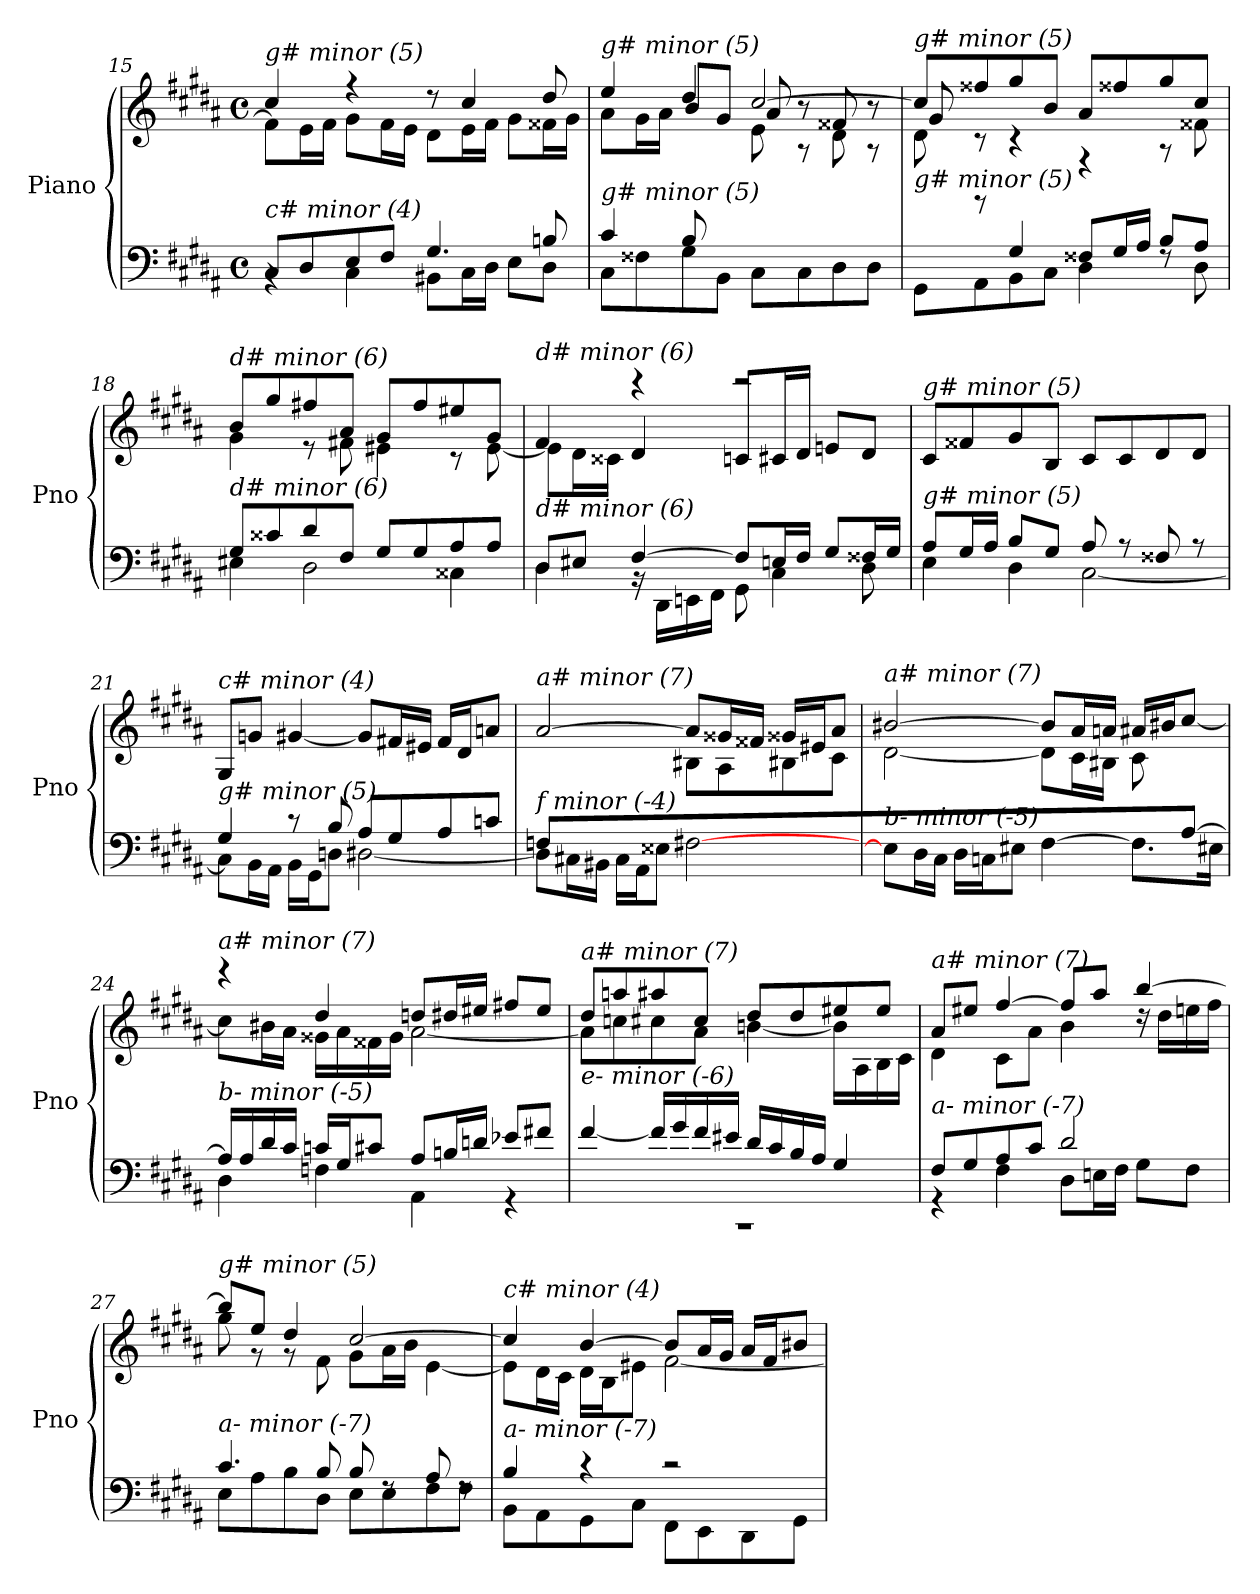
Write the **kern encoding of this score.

**kern	**kern
*part1	*part1
*staff2	*staff1
*I"Piano	*
*I'Pno	*
*clefF4	*clefG2
*k[f#c#g#d#a#]	*k[f#c#g#d#a#]
*M4/4	*M4/4
*met(c)	*met(c)
=15	=15
*^	*^
!	!	!LO:TX:i:t=g# minor (5)	!
!LO:TX:i:t=c# minor (4)	!	!	!
8C#/L	4rBB	4cc#/	8f#\L]
8D#/	.	.	16e\L
.	.	.	16f#\JJ
8E/	4C#\	4r	8g#\L
8F#/J	.	.	16f#\L
.	.	.	16e\JJ
4.G#/	8BB#X\L	8r	8d#\L
.	16C#\L	4cc#/	16e\L
.	16D#\JJ	.	16f#\JJ
.	8E\L	.	8g#\L
8Bn/	8D#\J	8dd#/	16f##X\L
.	.	.	16g#\JJ
!!LO:PB:g=z
=16	=16	=16	=16
*	*	*	*^
!	!	!LO:TX:i:t=g# minor (5)	!	!
!LO:TX:i:t=g# minor (5)	!	!	!	!
4c#/	8C#\L	4ee/	8a#\L	4.ryy
.	8F##X\	.	16g#\L	.
.	.	.	16a#\JJ	.
8B/L	8G#\	4dd#/	8b/L	.
2ryy	8BB\J	.	8g#/J	8d#\J
.	8C#\L	[2cc#/	8a#/	8e\
.	8C#\	.	8r	8rA
.	8D#\	.	8f##X/	8d#\
8ryy	8D#\J	.	8r	8rA
!!LO:LB:g=z	!!	!!
=17	=17	=17	=17	=17
!	!	!LO:TX:i:t=g# minor (5)	!	!
!LO:TX:i:t=g# minor (5)	!	!	!	!
8ryy	8GG#\L	8cc#/L]	8g#/	8d#\
8rb	8AA#\	8ff##X/	8rc	2..ryy
4G#/	8BB\	8gg#/	4rc	.
.	8C#\J	8b/J	.	.
8F##X/L	4D#\	8a#/L	4rF	.
16G#/L	.	8ff##X/	.	.
16A#/JJ	.	.	.	.
8B/L	8rF	8gg#/	8rA	.
8A#/J	8D#\	8cc#/J	8f##X\	.
*	*	*	*v	*v
=18	=18	=18	=18
!	!	!LO:TX:i:t=d# minor (6)	!
!LO:TX:i:t=d# minor (6)	!	!	!
8G#/L	4E#X\	8b/L	4g#\
8c##X/	.	8gg#/	.
8d#/	2D#\	8ff#X/	8r
8F#/J	.	8a#/J	8f#X\
8G#/L	.	8g#/L	4e#X\
8G#/	.	8ff#/	.
8A#/	4C##X\	8ee#X/	8r
8A#/J	.	8g#/J	[8e#\
=19	=19	=19	=19
!	!	!LO:TX:i:t=d# minor (6)	!
!LO:TX:i:t=d# minor (6)	!	!	!
8D#/L	4D#\	4f#/	8e#\L]
8E#X/J	.	.	16d#\L
.	.	.	16c##Xi\JJ
[4F#/	16rBB	4d#/	4rccc
.	16DD#\LL	.	.
.	16EEn\	.	.
.	16FF#\JJ	.	.
8F#/L]	8GG#\	8cnj/L	2rccc
16En/L	4C#\	16c#X/L	.
16F#/JJ	.	16d#/JJ	.
8G#/L	.	8en/L	.
16F##X/L	8D#\	8d#/J	.
16G#/JJ	.	.	.
*	*	*v	*v
!!LO:LB:g=z
=20	=20	=20
!	!	!LO:TX:i:t=g# minor (5)
!LO:TX:i:t=g# minor (5)	!	!
8A#/L	4E\	8c#/L
16G#/L	.	8f##X/
16A#/JJ	.	.
8B/L	4D#\	8g#/
8G#/J	.	8B/J
8A#/	[2C#\	8c#/L
8r	.	8c#/
8F##X/	.	8d#/
8r	.	8d#/J
=21	=21	=21
!	!	!LO:TX:i:t=c# minor (4)
!LO:TX:i:t=g# minor (5)	!	!
4G#/	8C#\L]	8G#/L
.	16BB\L	8gnj/J
.	16AA#\JJ	.
8r	16BB\LL	[4g#/
.	16GG#\J	.
8B/	8Dnj\J	.
8A#/L	[2D#\	8g#/L]
8G#/	.	16f#X/L
.	.	16e#X/JJ
8A#/	.	16f#/LL
.	.	16d#/J
8cnj/J	.	8anj/J
=22	=22	=22
*	*	*^
!	!	!LO:TX:i:t=a# minor (7)	!
!LO:TX:i:t=f minor (-4)	!	!	!
8Fnj/L	8D#\L]	[2a#/	8ryy
2..ryy	16C#X\L	.	8d#\
.	16BB#Xi\JJ	.	.
.	16C#\LL	.	8e#X\
.	16AA#\J	.	.
.	8E##Xj\J	.	8f##X\J
.	[2F#j\	8a#/L]	8B#X\L
.	.	16g##X/L	8A#\
.	.	16f##X/JJ	.
.	.	16g##X/LL	8B#X\
.	.	16e#X/J	.
.	.	8a#/J	8c#\J
!!LO:LB:g=z	!!
=23	=23	=23	=23
!	!	!LO:TX:i:t=a# minor (7)	!
!LO:TX:i:t=b- minor (-5)	!	!	!
2..ryy	8E#\L]	[2b#X/	[2d#\
.	16D#\L	.	.
.	16C#\JJ	.	.
.	16D#\LL	.	.
.	16Cnj\J	.	.
.	8E#X\J	.	.
.	[4F#\	8b#/L]	8d#\L]
.	.	16a#/L	16c#\L
.	.	16anj/JJ	16B#X\JJ
.	8.F#\L]	16a#/LL	8c#\L
.	.	16b#X/J	.
[8A#/J	.	[8cc#/J	8ryy
.	16E#X\Jk	.	.
=24	=24	=24	=24
!	!	!LO:TX:i:t=a# minor (7)	!
!LO:TX:i:t=b- minor (-5)	!	!	!
16A#/LL]	4D#\	8cc#\L]	4reee
16A#/	.	.	.
16d#/	.	16b#X\L	.
16c#/JJ	.	16a#\JJ	.
16cnj/LL	4Fnj\	4dd#/	16g##X\LL
16G#/J	.	.	16a#\
8c#j/J	.	.	16f##X\
.	.	.	16g##\JJ
8A#/L	4AA#\	8ddnj/L	[2a#\
16Bn/L	.	16dd#/L	.
16dnj/JJ	.	16ee#X/JJ	.
8e-XZ/L	4r	8ff#X/L	.
8f#Xj/J	.	8ee#/J	.
!!LO:LB:g=z	!!
=25	=25	=25	=25
!	!	!LO:TX:i:t=a# minor (7)	!
!LO:TX:i:t=e- minor (-6)	!	!	!
1rCC	[4f#/	8dd#/L	8a#\L]
.	.	8aanj/	8ccnj\
.	16f#/LL]	8aa#/	8cc#\
.	16g#/	.	.
.	16f#/	8cc#/J	8a#\J
.	16e#Xi/JJ	.	.
.	16d#/LL	8dd#/L	[4bn\
.	16c#/	.	.
.	16B/	8dd#/	.
.	16A#/JJ	.	.
.	4G#/	8ee#X/	16b\LL]
.	.	.	16A#\
.	.	8ee#/J	16B\
.	.	.	16c#\JJ
!!LO:PB:g=z	!!
=26	=26	=26	=26
!	!	!LO:TX:i:t=a# minor (7)	!
!LO:TX:i:t=a- minor (-7)	!	!	!
8F#/L	4r	8a#/L	4d#\
8G#/	.	8ee#X/J	.
8A#/	4F#\	[4ff#/	8c#\L
8c#/J	.	.	8a#\J
2d#/	8D#\L	8ff#/L]	4b\
.	16En\L	8aa#/J	.
.	16F#\JJ	.	.
.	8G#\L	[4bb/	16rdd
.	.	.	16dd#\LL
.	8F#\J	.	16een\
.	.	.	16ff#\JJ
=27	=27	=27	=27
!	!	!LO:TX:i:t=g# minor (5)	!
!LO:TX:i:t=a- minor (-7)	!	!	!
4.c#/	8E\L	8bb/L]	8gg#\
.	8A#\	8ee/J	8r
.	8B\	4dd#/	8r
8B/	8D#\J	.	8f#\
8B/	8E\L	[2cc#/	8g#\L
8rF	8E\	.	16a#\L
.	.	.	16b\JJ
8A#/	8F#\	.	[4e\
8rF	8F#\J	.	.
=28	=28	=28	=28
!	!	!LO:TX:i:t=c# minor (4)	!
!LO:TX:i:t=a- minor (-7)	!	!	!
4B/	8BB\L	4cc#/]	8e\L]
.	8AA#\	.	16d#\L
.	.	.	16c#\JJ
4r	8GG#\	[4b/	16d#\LL
.	.	.	16B\J
.	8C#\J	.	8e#X\J
2r	8FF#\L	8b/L]	[2f#\
.	8EE\	16a#/L	.
.	.	16g#/JJ	.
.	8DD#\	16a#/LL	.
.	.	16f#/J	.
.	8GG#\J	8b#X/J	.
*v	*v	*	*
*	*v	*v
=	=
*-	*-
